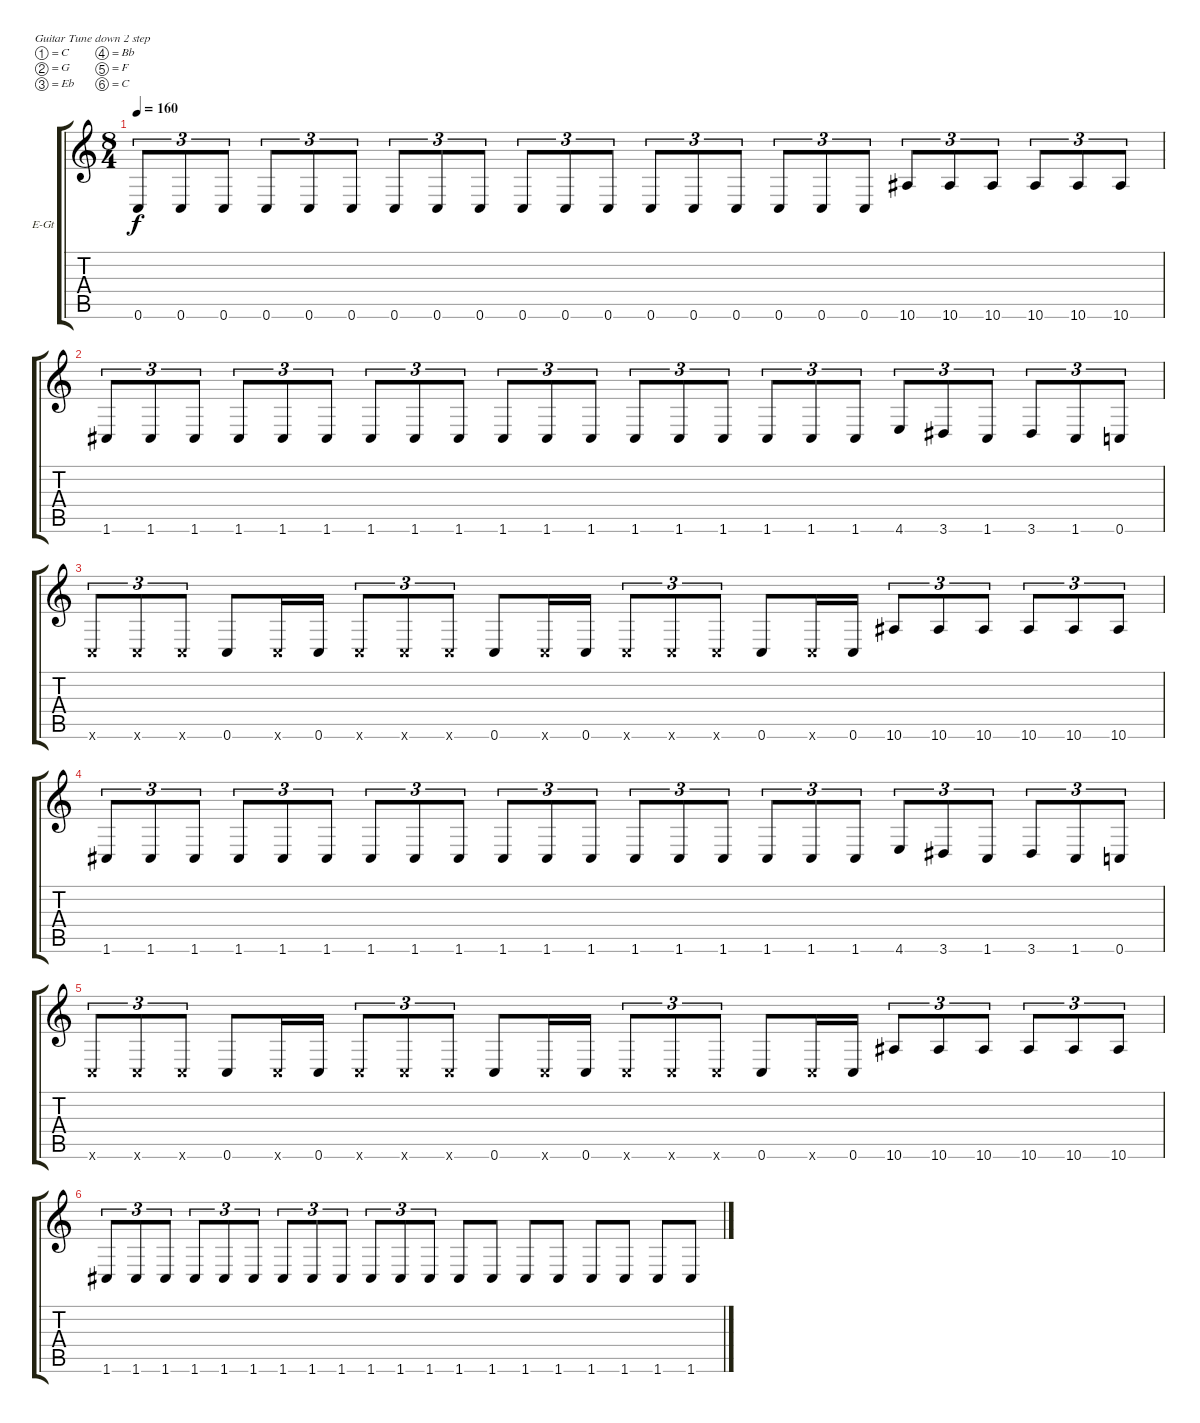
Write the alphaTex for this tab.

\defaultSystemsLayout 4
\bracketExtendMode groupsimilarinstruments
\firstSystemTrackNameOrientation horizontal
\otherSystemsTrackNameOrientation horizontal
\track ("Electric Guitar" "E-Gt") {instrument distortionguitar}
\staff {score tabs}
\tuning (C4 G3 Eb3 Bb2 F2 C2)
\ts (8 4)
\tempo 160
\clef g2
\ks c
0.6.8{tu (3 2) dy f} 0.6.8{tu (3 2)} 0.6.8{tu (3 2)} 0.6.8{tu (3 2)} 0.6.8{tu (3 2)} 0.6.8{tu (3 2)} 0.6.8{tu (3 2)} 0.6.8{tu (3 2)} 0.6.8{tu (3 2)} 0.6.8{tu (3 2)} 0.6.8{tu (3 2)} 0.6.8{tu (3 2)} 0.6.8{tu (3 2)} 0.6.8{tu (3 2)} 0.6.8{tu (3 2)} 0.6.8{tu (3 2)} 0.6.8{tu (3 2)} 0.6.8{tu (3 2)} 10.6.8{tu (3 2)} 10.6.8{tu (3 2)} 10.6.8{tu (3 2)} 10.6.8{tu (3 2)} 10.6.8{tu (3 2)} 10.6.8{tu (3 2)} |
1.6.8{tu (3 2)} 1.6.8{tu (3 2)} 1.6.8{tu (3 2)} 1.6.8{tu (3 2)} 1.6.8{tu (3 2)} 1.6.8{tu (3 2)} 1.6.8{tu (3 2)} 1.6.8{tu (3 2)} 1.6.8{tu (3 2)} 1.6.8{tu (3 2)} 1.6.8{tu (3 2)} 1.6.8{tu (3 2)} 1.6.8{tu (3 2)} 1.6.8{tu (3 2)} 1.6.8{tu (3 2)} 1.6.8{tu (3 2)} 1.6.8{tu (3 2)} 1.6.8{tu (3 2)} 4.6.8{tu (3 2)} 3.6.8{tu (3 2)} 1.6.8{tu (3 2)} 3.6.8{tu (3 2)} 1.6.8{tu (3 2)} 0.6.8{tu (3 2)} |
0.6{x}.8{tu (3 2)} 0.6{x}.8{tu (3 2)} 0.6{x}.8{tu (3 2)} 0.6.8 0.6{x}.16 0.6.16 0.6{x}.8{tu (3 2)} 0.6{x}.8{tu (3 2)} 0.6{x}.8{tu (3 2)} 0.6.8 0.6{x}.16 0.6.16 0.6{x}.8{tu (3 2)} 0.6{x}.8{tu (3 2)} 0.6{x}.8{tu (3 2)} 0.6.8 0.6{x}.16 0.6.16 10.6.8{tu (3 2)} 10.6.8{tu (3 2)} 10.6.8{tu (3 2)} 10.6.8{tu (3 2)} 10.6.8{tu (3 2)} 10.6.8{tu (3 2)} |
1.6.8{tu (3 2)} 1.6.8{tu (3 2)} 1.6.8{tu (3 2)} 1.6.8{tu (3 2)} 1.6.8{tu (3 2)} 1.6.8{tu (3 2)} 1.6.8{tu (3 2)} 1.6.8{tu (3 2)} 1.6.8{tu (3 2)} 1.6.8{tu (3 2)} 1.6.8{tu (3 2)} 1.6.8{tu (3 2)} 1.6.8{tu (3 2)} 1.6.8{tu (3 2)} 1.6.8{tu (3 2)} 1.6.8{tu (3 2)} 1.6.8{tu (3 2)} 1.6.8{tu (3 2)} 4.6.8{tu (3 2)} 3.6.8{tu (3 2)} 1.6.8{tu (3 2)} 3.6.8{tu (3 2)} 1.6.8{tu (3 2)} 0.6.8{tu (3 2)} |
0.6{x}.8{tu (3 2)} 0.6{x}.8{tu (3 2)} 0.6{x}.8{tu (3 2)} 0.6.8 0.6{x}.16 0.6.16 0.6{x}.8{tu (3 2)} 0.6{x}.8{tu (3 2)} 0.6{x}.8{tu (3 2)} 0.6.8 0.6{x}.16 0.6.16 0.6{x}.8{tu (3 2)} 0.6{x}.8{tu (3 2)} 0.6{x}.8{tu (3 2)} 0.6.8 0.6{x}.16 0.6.16 10.6.8{tu (3 2)} 10.6.8{tu (3 2)} 10.6.8{tu (3 2)} 10.6.8{tu (3 2)} 10.6.8{tu (3 2)} 10.6.8{tu (3 2)} |
1.6.8{tu (3 2)} 1.6.8{tu (3 2)} 1.6.8{tu (3 2)} 1.6.8{tu (3 2)} 1.6.8{tu (3 2)} 1.6.8{tu (3 2)} 1.6.8{tu (3 2)} 1.6.8{tu (3 2)} 1.6.8{tu (3 2)} 1.6.8{tu (3 2)} 1.6.8{tu (3 2)} 1.6.8{tu (3 2)} 1.6.8 1.6.8 1.6.8 1.6.8 1.6.8 1.6.8 1.6.8 1.6.8
